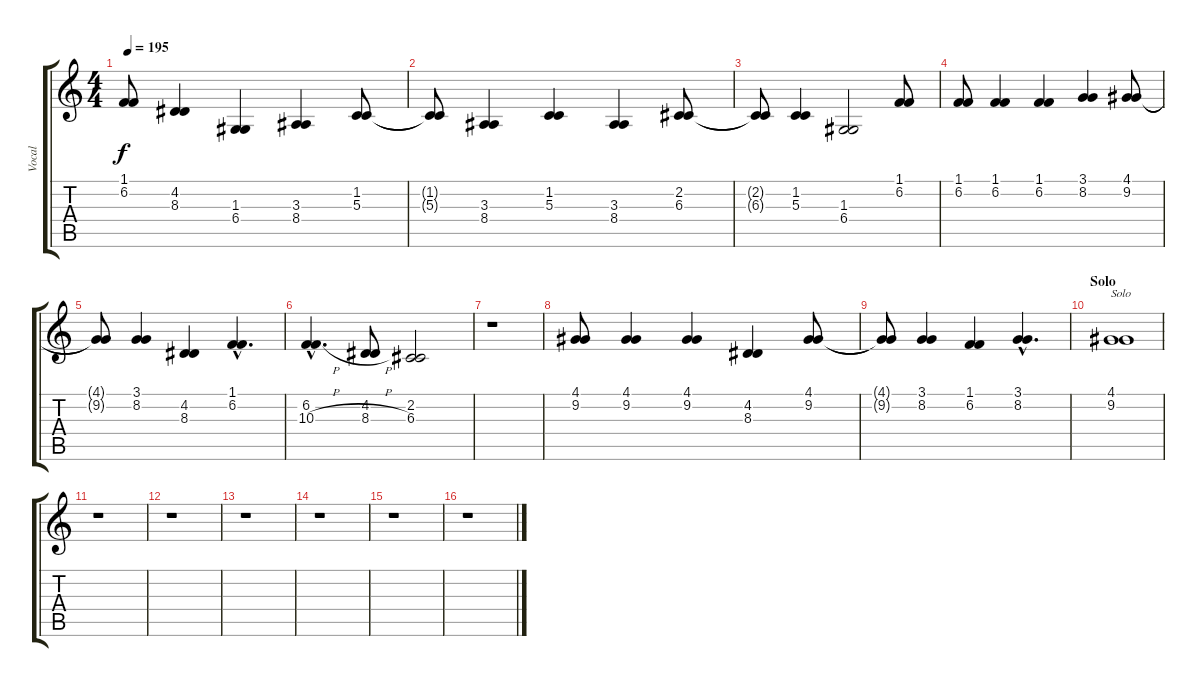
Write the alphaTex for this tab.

\track ("Vocal" "Vocal") {instrument oboe}
\staff {score tabs}
\tuning (E4 B3 G3 D3 A2 E2) {hide}
\ts (4 4)
\tempo 195
\clef g2
\ks c
(1.1{t} 6.2{t}).8{dy f} (4.2 8.3).4 (1.3 6.4).4 (3.3 8.4).4 (1.2 5.3).8 |
(1.2{t} 5.3{t}).8 (3.3 8.4).4 (1.2 5.3).4 (3.3 8.4).4 (2.2 6.3).8 |
(2.2{t} 6.3{t}).8 (1.2 5.3).4 (1.3 6.4).2 (1.1 6.2).8 |
(1.1 6.2).8 (1.1 6.2).4 (1.1 6.2).4 (3.1 8.2).4 (4.1 9.2).8 |
(4.1{t} 9.2{t}).8 (3.1 8.2).4 (4.2 8.3).4 (1.1{hac} 6.2{hac}).4{d} |
(6.2{h hac} 10.3{h hac}).4{d} (4.2{h} 8.3{h}).8 (2.2 6.3).2 |
r.1 |
(4.1 9.2).8 (4.1 9.2).4 (4.1 9.2).4 (4.2 8.3).4 (4.1 9.2).8 |
(4.1{t} 9.2{t}).8 (3.1 8.2).4 (1.1 6.2).4 (3.1{hac} 8.2{hac}).4{d} |
\section ("" "Solo")
(4.1 9.2).1{txt "Solo"} |
r.1 |
r.1 |
r.1 |
r.1 |
r.1 |
r.1
